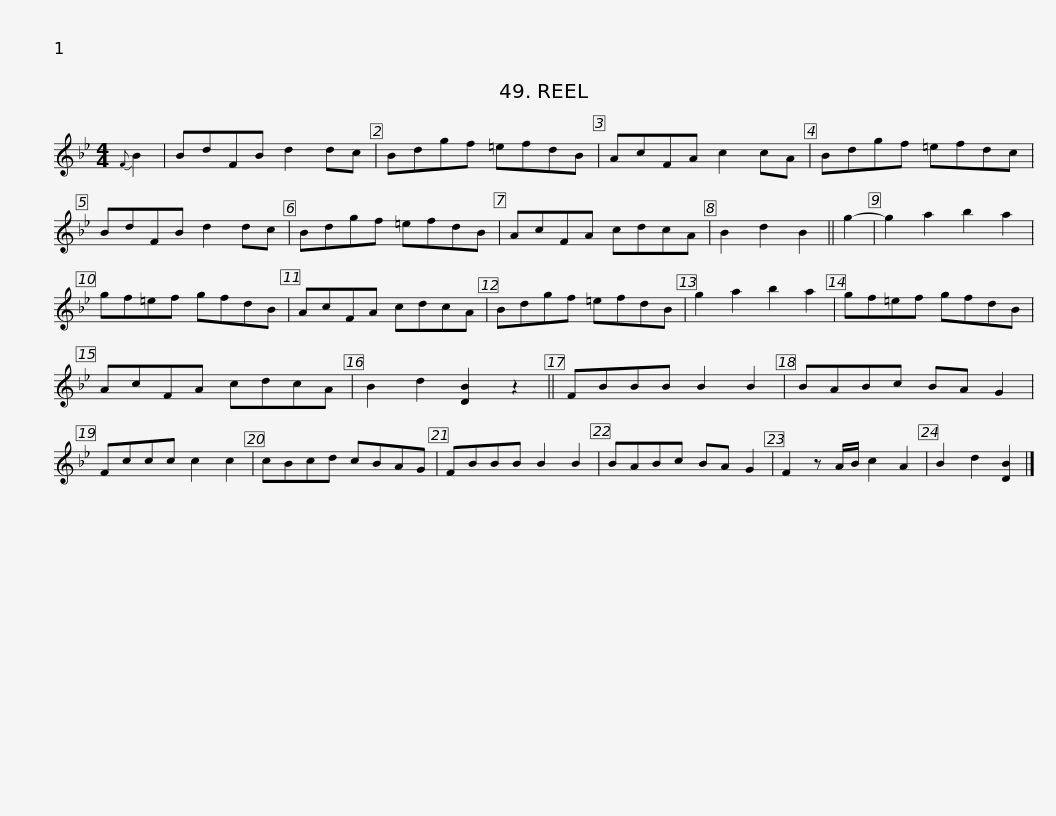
X:1
L:1/8
M:4/4
I:linebreak $
K:Bb
V:1 treble
V:1
{F} B2 | BdFB d2 dc | Bdgf =efdB | AcFA c2 cA | Bdgf =efdc | %5
 BdFB d2 dc |$ Bdgf =efdB | AcFA cdcA | B2 d2 B2 || g2- | %10
 g2 a2 b2 a2 | gf=ef gfdB | AcFA cdcA |$ Bdgf =efdB | g2 a2 b2 a2 | %15
 gf=ef gfdB | AcFA cdcA | B2 d2 [DB]2 z2 || FBBB B2 B2 |$ BABc BA G2 | %20
 Fccc c2 c2 | cBcd cBAG | FBBB B2 B2 | BABc BA G2 | F2 z A/B/ c2 A2 | %25
 B2 d2 [DB]2 |] %26
